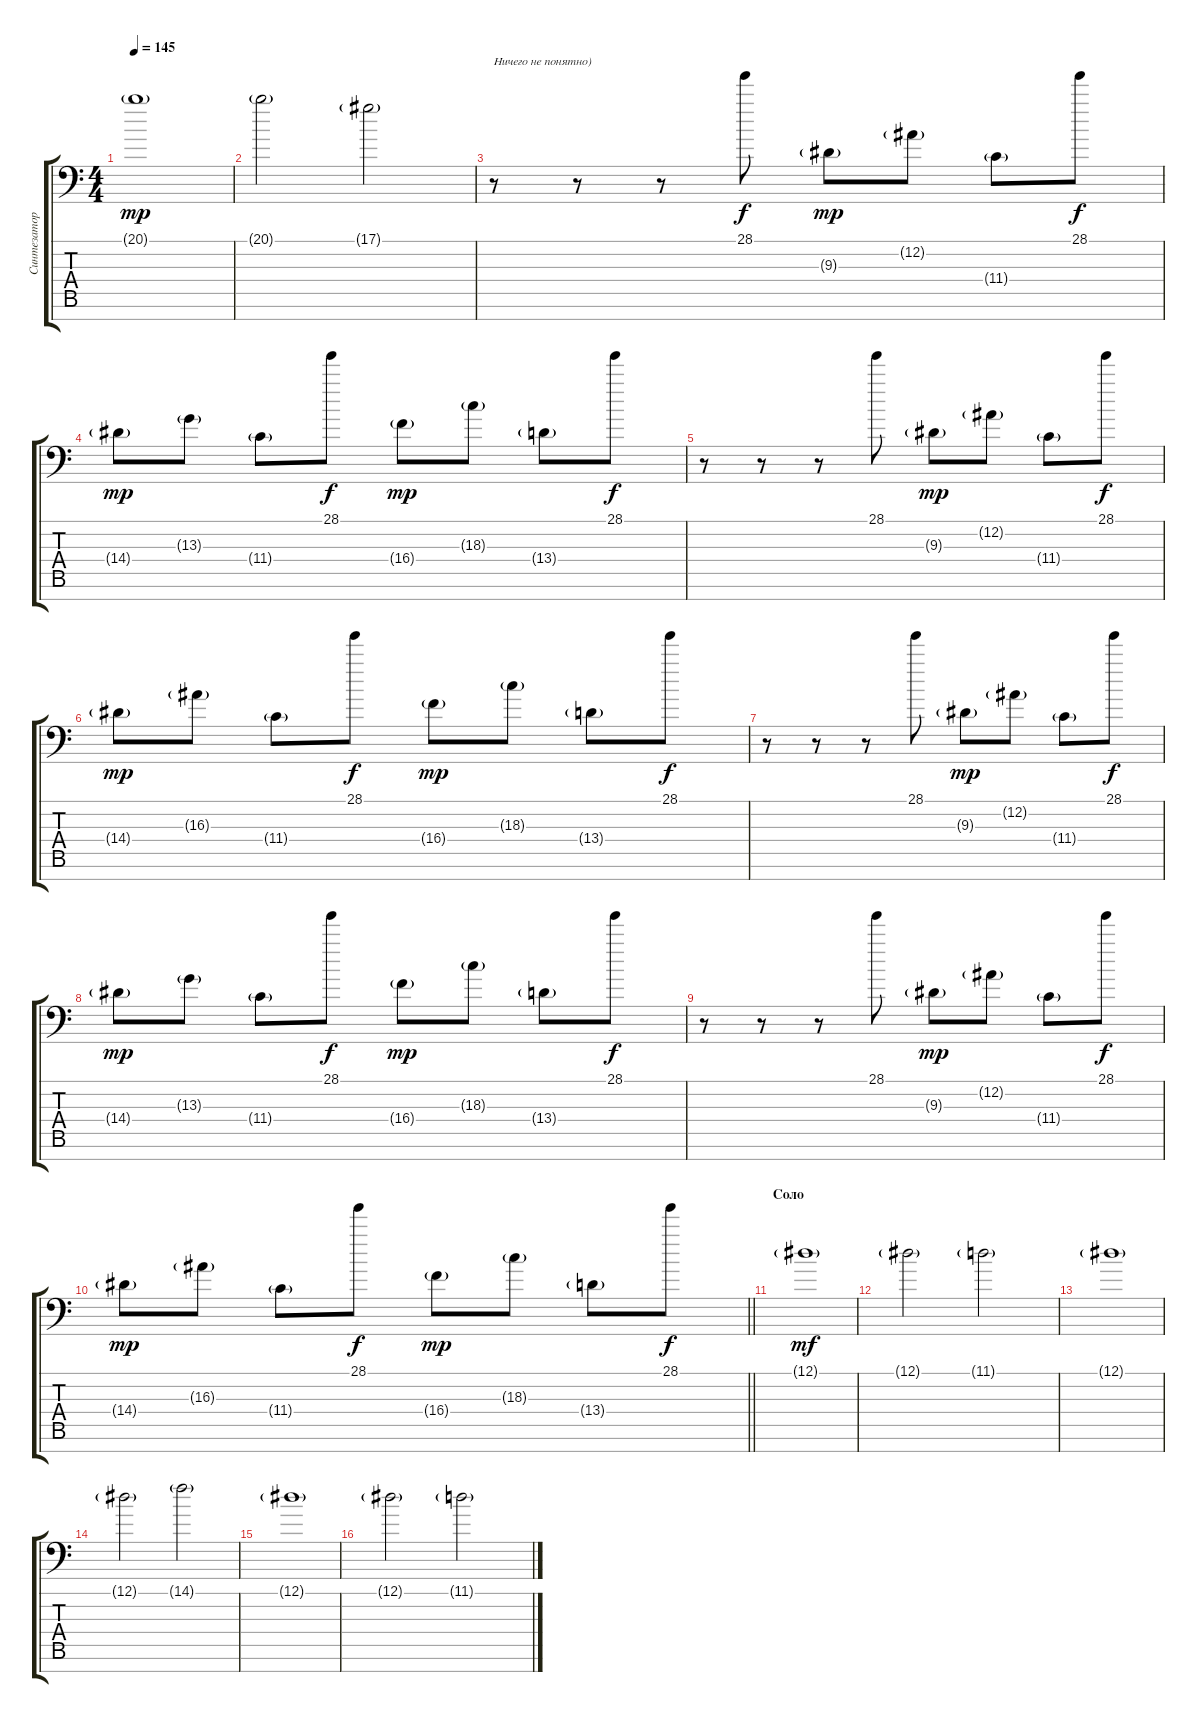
\track ("Синтезатор" "Синтезатор") {instrument electricgrandpiano}
\staff {score tabs}
\tuning (Eb4 Bb3 Gb3 Db3 Ab2 Eb2 Gb1) {hide}
\ts (4 4)
\tempo 145
\clef f4
\ks c
20.1{g}.1{dy mp} |
20.1{g}.2 17.1{g}.2 |
r.8{txt "Ничего не понятно)" instrument electricgrandpiano} r.8 r.8 28.1.8{dy f} 9.3{g}.8{dy mp} 12.2{g}.8 11.4{g}.8 28.1.8{dy f} |
14.4{g}.8{dy mp} 13.3{g}.8 11.4{g}.8 28.1.8{dy f} 16.4{g}.8{dy mp} 18.3{g}.8 13.4{g}.8 28.1.8{dy f} |
r.8 r.8 r.8 28.1.8 9.3{g}.8{dy mp} 12.2{g}.8 11.4{g}.8 28.1.8{dy f} |
14.4{g}.8{dy mp} 16.3{g}.8 11.4{g}.8 28.1.8{dy f} 16.4{g}.8{dy mp} 18.3{g}.8 13.4{g}.8 28.1.8{dy f} |
r.8 r.8 r.8 28.1.8 9.3{g}.8{dy mp} 12.2{g}.8 11.4{g}.8 28.1.8{dy f} |
14.4{g}.8{dy mp} 13.3{g}.8 11.4{g}.8 28.1.8{dy f} 16.4{g}.8{dy mp} 18.3{g}.8 13.4{g}.8 28.1.8{dy f} |
r.8 r.8 r.8 28.1.8 9.3{g}.8{dy mp} 12.2{g}.8 11.4{g}.8 28.1.8{dy f} |
\barLineRight lightlight
14.4{g}.8{dy mp} 16.3{g}.8 11.4{g}.8 28.1.8{dy f} 16.4{g}.8{dy mp} 18.3{g}.8 13.4{g}.8 28.1.8{dy f} |
\section ("" "Соло")
12.1{g}.1{dy mf instrument stringensemble1} |
12.1{g}.2 11.1{g}.2 |
12.1{g}.1 |
12.1{g}.2 14.1{g}.2 |
12.1{g}.1 |
12.1{g}.2 11.1{g}.2
